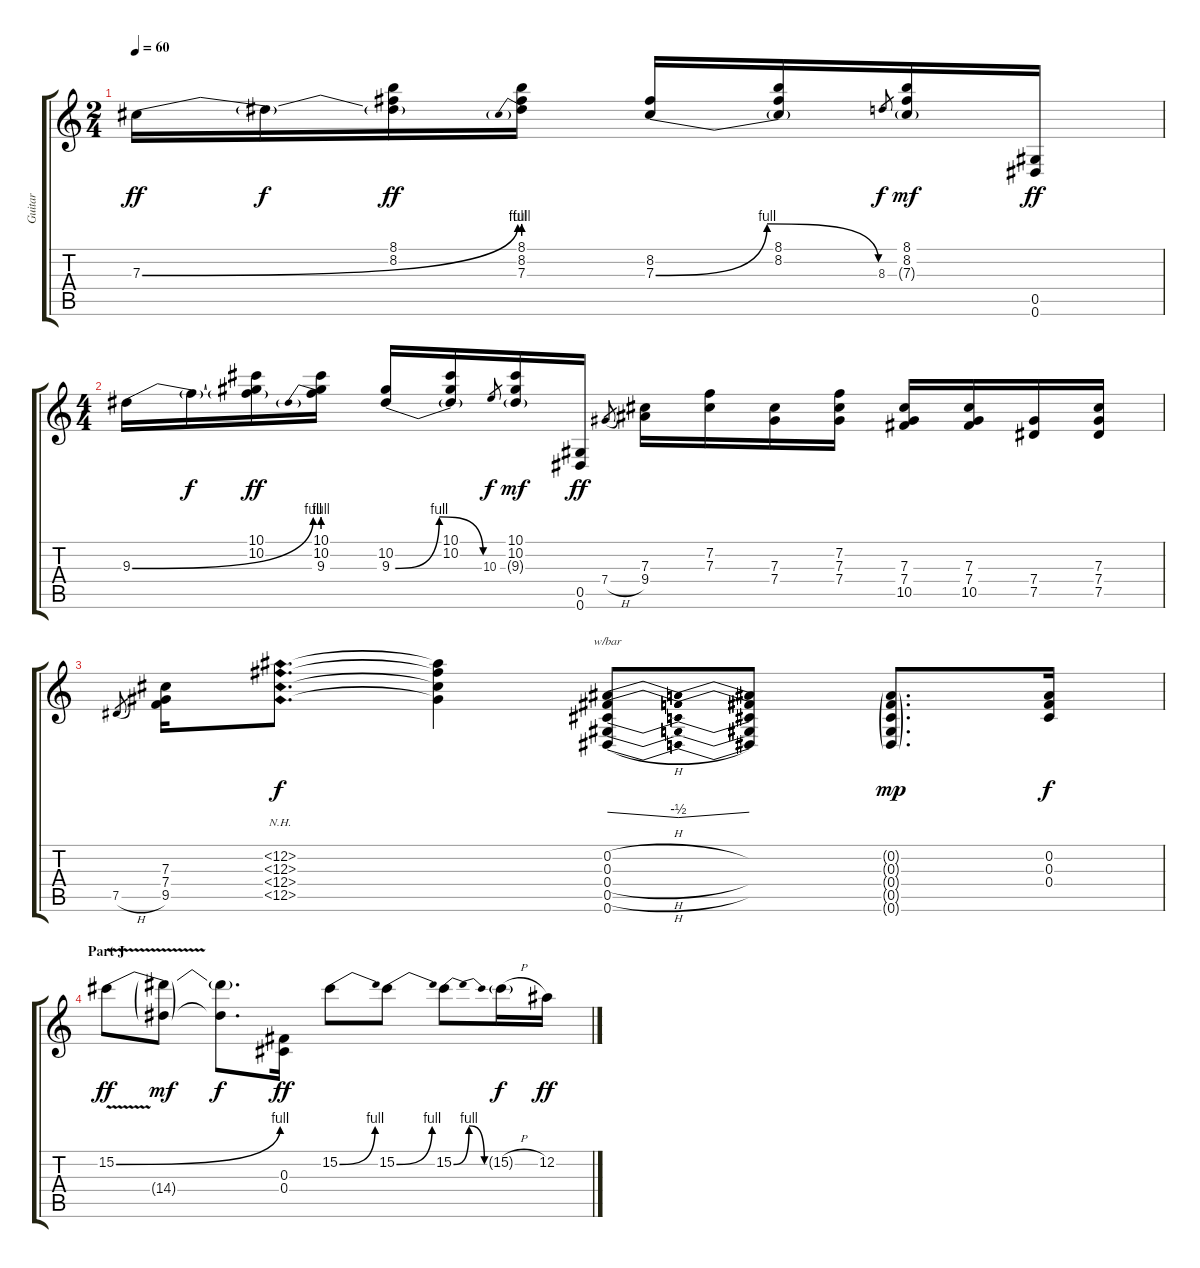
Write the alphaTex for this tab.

\track ("Guitar" "Guitar") {instrument overdrivenguitar}
\staff {score tabs}
\tuning (Eb4 Bb3 Gb3 Db3 Ab2 Eb2) {hide}
\ts (2 4)
\tempo 60
\clef g2
\ks c
7.3{be (bend 0 0 60 4)}.16{dy ff} 7.3{t}.16{dy f} (8.1 8.2 7.3{t}).16{dy ff} (8.1 8.2 7.3{be (prebend 0 4 60 4)}).16 (8.2 7.3{be (bendrelease 0 0 15 4 45 4 60 0)}).16 (8.1 8.2 7.3{t}).16 8.3.8{gr dy f} (8.1 8.2 7.3{g}).16{dy mf} (0.5 0.6).16{dy ff} |
\ts (4 4)
9.3{be (bend 0 0 60 4)}.16 9.3{t}.16{dy f} (10.1 10.2 9.3{t}).16{dy ff} (10.1 10.2 9.3{be (prebend 0 4 60 4)}).16 (10.2 9.3{be (bendrelease 0 0 15 4 45 4 60 0)}).16 (10.1 10.2 9.3{t}).16 10.3.8{gr dy f} (10.1 10.2 9.3{g}).16{dy mf} (0.5 0.6).16{dy ff} 7.4{h}.8{gr} (7.3 9.4).16 (7.2 7.3).16 (7.3 7.4).16 (7.2 7.3 7.4).16 (7.3 7.4 10.5).16 (7.3 7.4 10.5).16 (7.4 7.5).16 (7.3 7.4 7.5).16 |
7.5{h}.8{gr} (7.3 7.4 9.5).16 (12.2{nh} 12.3{nh} 12.4{nh} 12.5{nh}).8{d dy f} (12.2{t} 12.3{t} 12.4{t} 12.5{t}).4 (0.2{h} 0.3{h} 0.4{h} 0.5{h} 0.6{h}).8{tbe (dip default 0 0 30 -2 60 0)} (0.2{t} 0.3{t} 0.4{t} 0.5{t} 0.6{t}).8 (0.2{g} 0.3{g} 0.4{g} 0.5{g} 0.6{g}).8{d dy mp} (0.2 0.3 0.4).16{dy f} |
\section ("" "Part J")
15.2{be (bend 0 0 60 4) v}.8{dy ff volume 12} (15.2{t} 14.4{g}).8{dy mf} (15.2{t} 14.4{t}).8{d dy f} (0.3 0.4).16{dy ff} 15.2{be (bend 0 0 60 4)}.8 15.2{be (bend 0 0 60 4)}.8 15.2{be (bendrelease 0 0 15 4 30 4 60 0)}.8 15.2{h g}.16{dy f} 12.2.16{dy ff}
